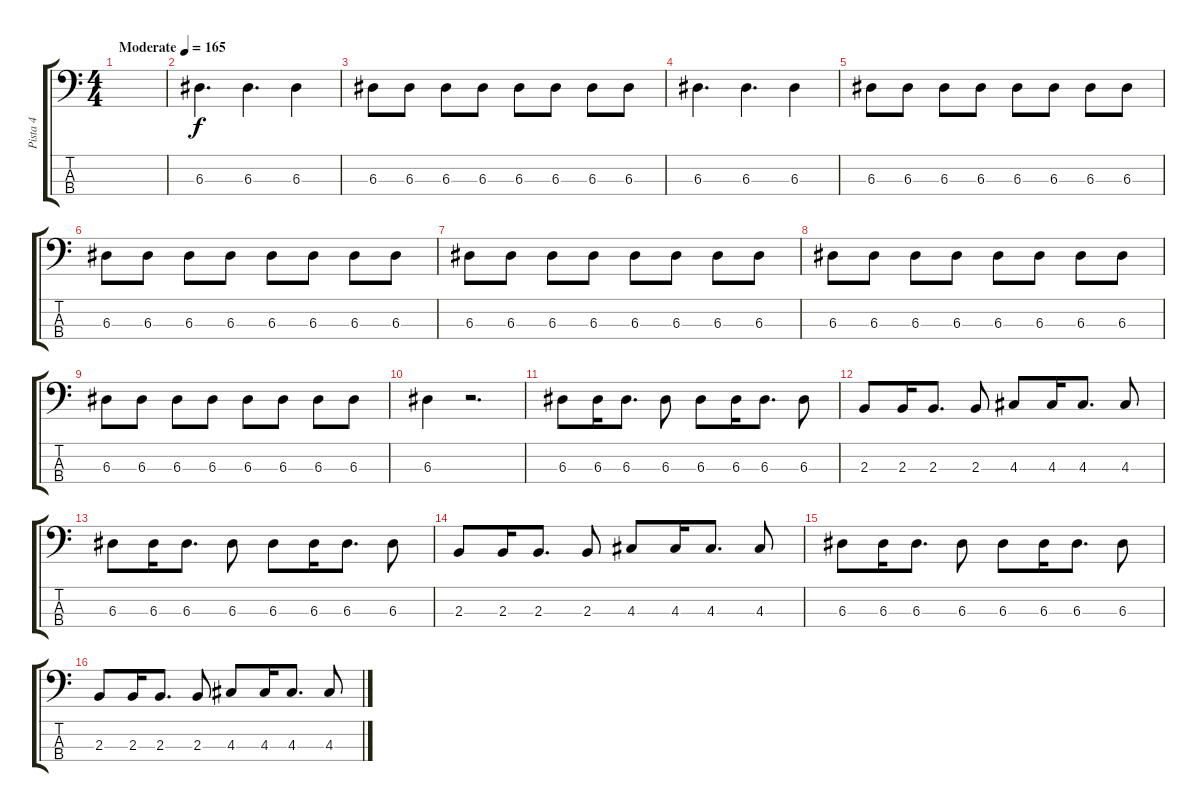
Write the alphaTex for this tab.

\track ("Pista 4" "Pista 4") {instrument electricbassfinger}
\staff {score tabs}
\tuning (G2 D2 A1 E1) {hide}
\ts (4 4)
\tempo (165 "Moderate")
\clef f4
\ks c
|
6.3.4{d} 6.3.4{d} 6.3.4 |
6.3.8 6.3.8 6.3.8 6.3.8 6.3.8 6.3.8 6.3.8 6.3.8 |
6.3.4{d} 6.3.4{d} 6.3.4 |
6.3.8 6.3.8 6.3.8 6.3.8 6.3.8 6.3.8 6.3.8 6.3.8 |
6.3.8 6.3.8 6.3.8 6.3.8 6.3.8 6.3.8 6.3.8 6.3.8 |
6.3.8 6.3.8 6.3.8 6.3.8 6.3.8 6.3.8 6.3.8 6.3.8 |
6.3.8 6.3.8 6.3.8 6.3.8 6.3.8 6.3.8 6.3.8 6.3.8 |
6.3.8 6.3.8 6.3.8 6.3.8 6.3.8 6.3.8 6.3.8 6.3.8 |
6.3.4 r.2{d} |
6.3.8 6.3.16 6.3.8{d} 6.3.8 6.3.8 6.3.16 6.3.8{d} 6.3.8 |
2.3.8 2.3.16 2.3.8{d} 2.3.8 4.3.8 4.3.16 4.3.8{d} 4.3.8 |
6.3.8 6.3.16 6.3.8{d} 6.3.8 6.3.8 6.3.16 6.3.8{d} 6.3.8 |
2.3.8 2.3.16 2.3.8{d} 2.3.8 4.3.8 4.3.16 4.3.8{d} 4.3.8 |
6.3.8 6.3.16 6.3.8{d} 6.3.8 6.3.8 6.3.16 6.3.8{d} 6.3.8 |
2.3.8 2.3.16 2.3.8{d} 2.3.8 4.3.8 4.3.16 4.3.8{d} 4.3.8
